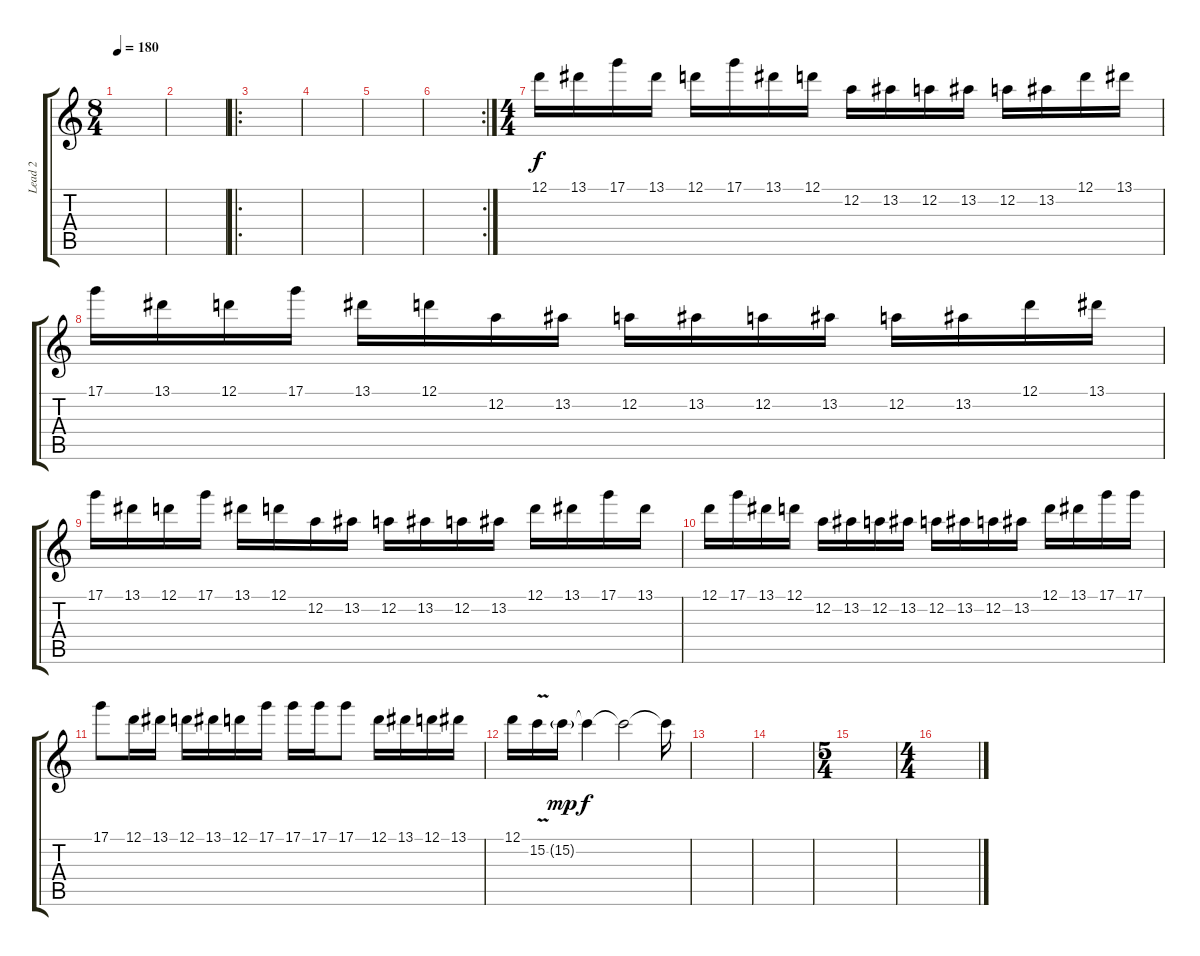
\track ("Lead 2" "Lead 2") {instrument distortionguitar}
\staff {score tabs}
\tuning (D4 A3 F3 C3 G2 D2) {hide}
\ts (8 4)
\tempo 180
\clef g2
\ks c
|
|
\ro
|
|
|
\rc 2
|
\ts (4 4)
12.1.16 13.1.16 17.1.16 13.1.16 12.1.16 17.1.16 13.1.16 12.1.16 12.2.16 13.2.16 12.2.16 13.2.16 12.2.16 13.2.16 12.1.16 13.1.16 |
17.1.16 13.1.16 12.1.16 17.1.16 13.1.16 12.1.16 12.2.16 13.2.16 12.2.16 13.2.16 12.2.16 13.2.16 12.2.16 13.2.16 12.1.16 13.1.16 |
17.1.16 13.1.16 12.1.16 17.1.16 13.1.16 12.1.16 12.2.16 13.2.16 12.2.16 13.2.16 12.2.16 13.2.16 12.1.16 13.1.16 17.1.16 13.1.16 |
12.1.16 17.1.16 13.1.16 12.1.16 12.2.16 13.2.16 12.2.16 13.2.16 12.2.16 13.2.16 12.2.16 13.2.16 12.1.16 13.1.16 17.1.16 17.1.16 |
17.1.8 12.1.16 13.1.16 12.1.16 13.1.16 12.1.16 17.1.16 17.1.16 17.1.16 17.1.8 12.1.16 13.1.16 12.1.16 13.1.16 |
12.1.16 15.2{v}.16 15.2{g}.16{dy mp} 15.2{t}.4{dy f} 15.2{t}.2 15.2{t}.16 |
|
|
\ts (5 4)
|
\ts (4 4)
